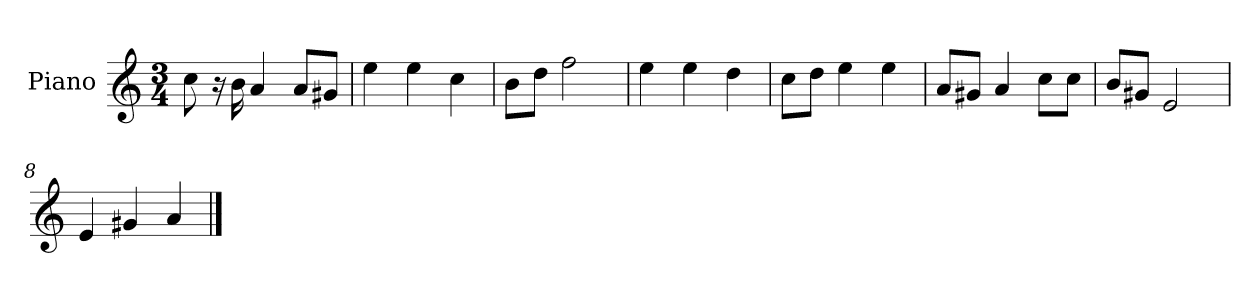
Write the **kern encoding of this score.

**kern
*part1
*staff1
*I"Piano
*I'P-no
*clefG2
*k[]
*M3/4
*MM181
=1
8cc\
16r
16b\
4a/
8a/L
8g#X/J
=2
4ee\
4ee\
4cc\
=3
8b\L
8dd\J
2ff\
=4
4ee\
4ee\
4dd\
=5
8cc\L
8dd\J
4ee\
4ee\
=6
8a/L
8g#X/J
4a/
8cc\L
8cc\J
=7
8b/L
8g#X/J
2e/
=8
4e/
4g#X/
4a/
==
*-
